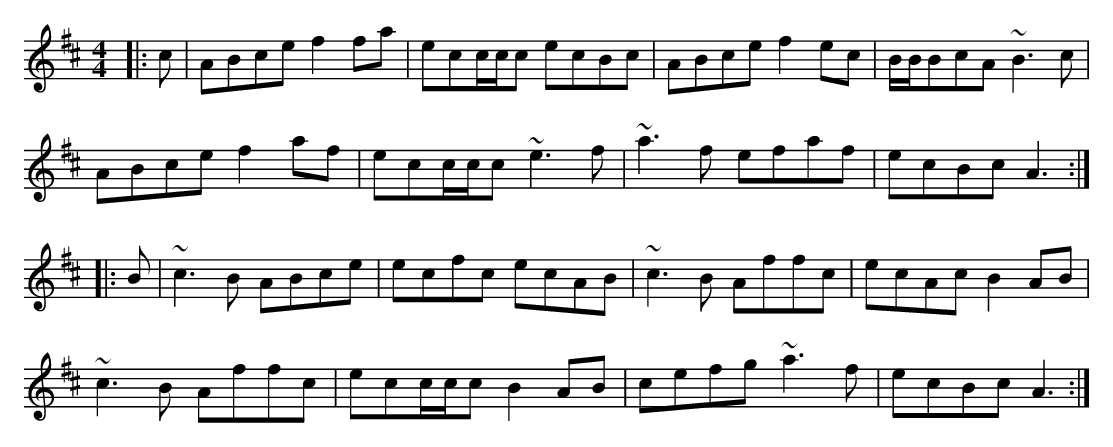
X:1
M:4/4
K:Amix
|:c|ABce f2fa|ecc/c/c ecBc|ABce f2ec|B/B/BcA ~B3c|
ABce f2af|ecc/c/c ~e3f|~a3f efaf|ecBc A3:|
|:B|~c3B ABce|ecfc ecAB|~c3B Affc|ecAc B2AB|
~c3B Affc|ecc/c/c B2AB|cefg ~a3f|ecBc A3:|
